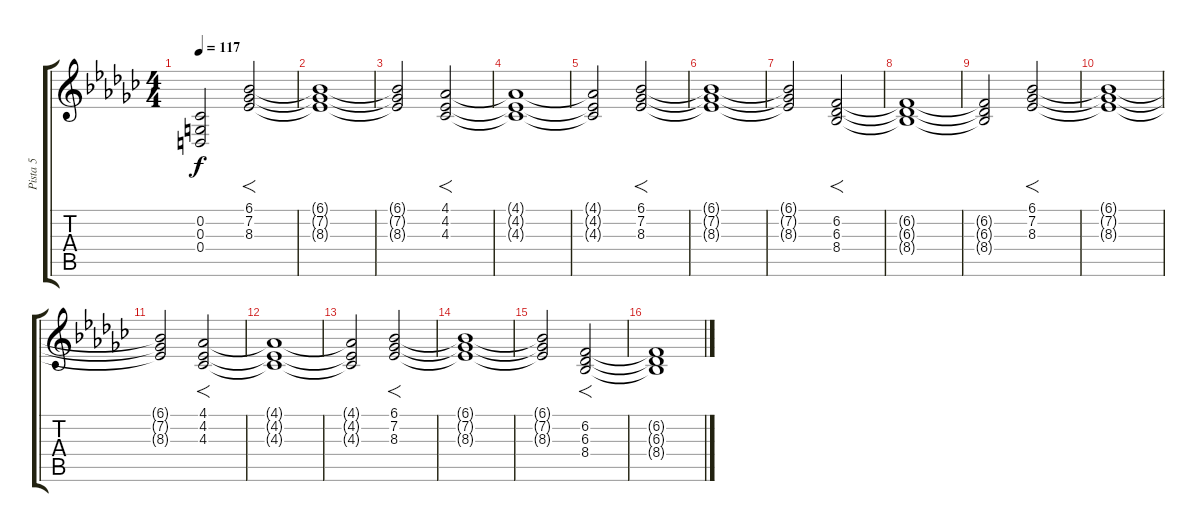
\track ("Pista 5" "Pista 5") {instrument pad7halo}
\staff {score tabs}
\tuning (E4 B3 G3 D3 A2 E2) {hide}
\ts (4 4)
\tempo 117
\clef g2
\ks ebminor
(0.2 0.3 0.4).2{dy f} (6.1 7.2 8.3).2{f} |
(6.1{t} 7.2{t} 8.3{t}).1 |
(6.1{t} 7.2{t} 8.3{t}).2 (4.1 4.2 4.3).2{f} |
(4.1{t} 4.2{t} 4.3{t}).1 |
(4.1{t} 4.2{t} 4.3{t}).2 (6.1 7.2 8.3).2{f} |
(6.1{t} 7.2{t} 8.3{t}).1 |
(6.1{t} 7.2{t} 8.3{t}).2 (6.2 6.3 8.4).2{f} |
(6.2{t} 6.3{t} 8.4{t}).1 |
(6.2{t} 6.3{t} 8.4{t}).2 (6.1 7.2 8.3).2{f} |
(6.1{t} 7.2{t} 8.3{t}).1 |
(6.1{t} 7.2{t} 8.3{t}).2 (4.1 4.2 4.3).2{f} |
(4.1{t} 4.2{t} 4.3{t}).1 |
(4.1{t} 4.2{t} 4.3{t}).2 (6.1 7.2 8.3).2{f} |
(6.1{t} 7.2{t} 8.3{t}).1 |
(6.1{t} 7.2{t} 8.3{t}).2 (6.2 6.3 8.4).2{f} |
(6.2{t} 6.3{t} 8.4{t}).1
